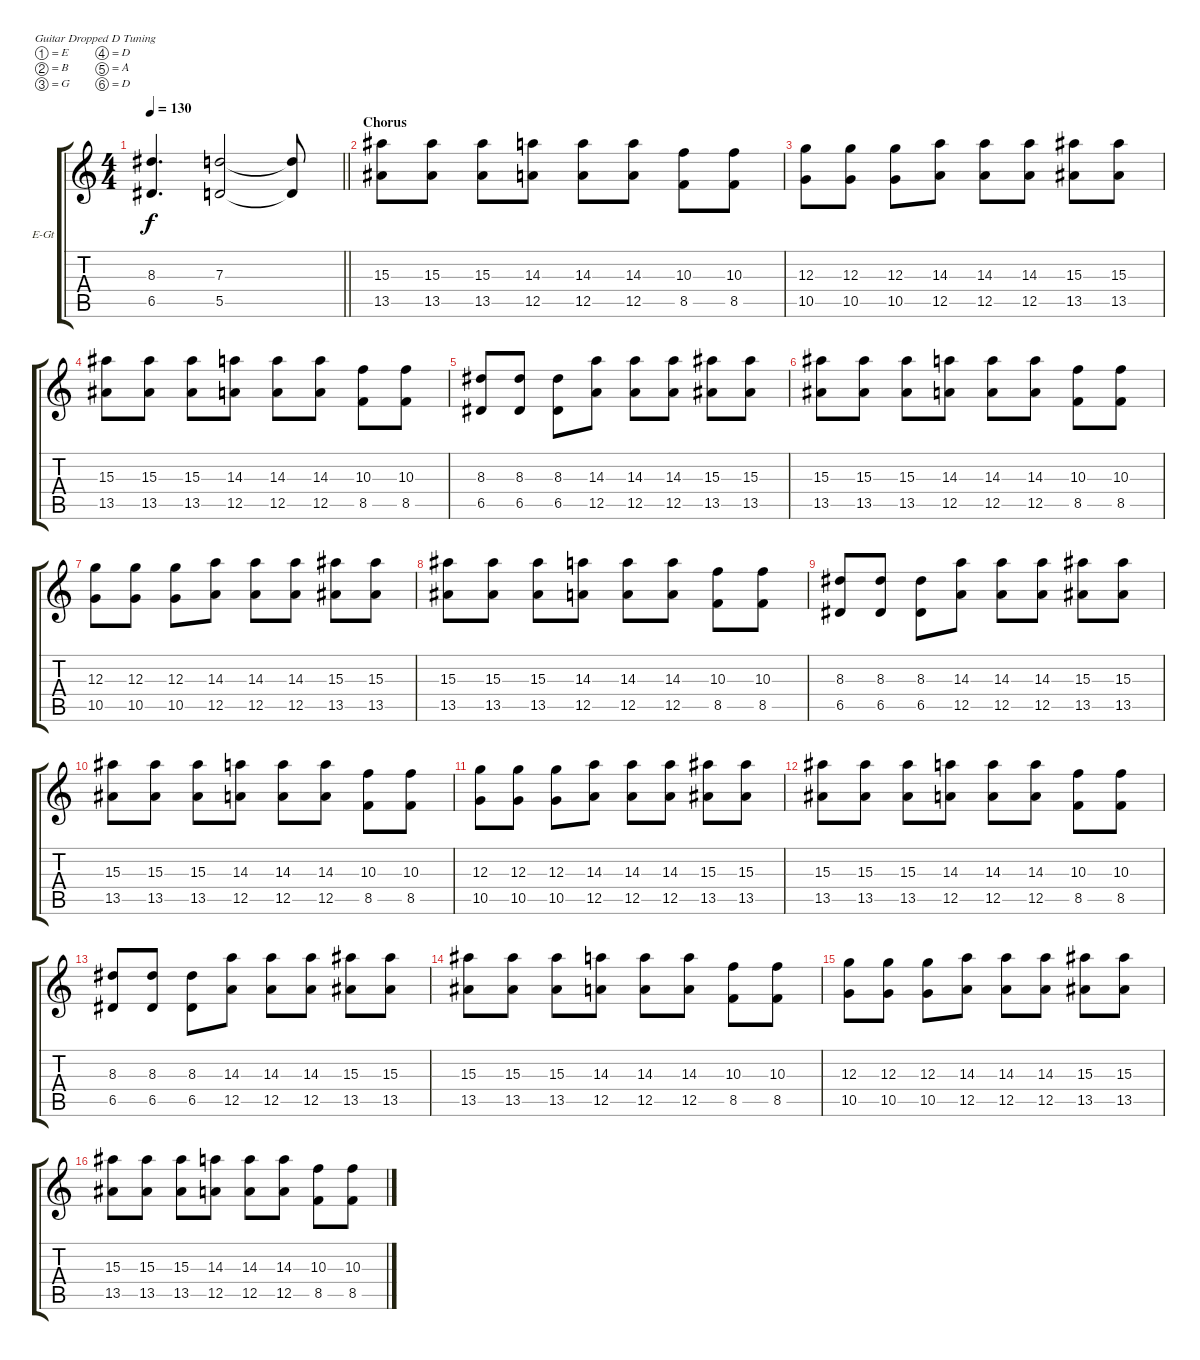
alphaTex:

\bracketExtendMode groupsimilarinstruments
\firstSystemTrackNameOrientation horizontal
\otherSystemsTrackNameOrientation horizontal
\track ("Mick Thomson" "E-Gt") {instrument overdrivenguitar}
\staff {score tabs}
\tuning (E4 B3 G3 D3 A2 D2)
\ts (4 4)
\tempo 130
\clef g2
\barLineRight lightlight
\ks c
(8.3 6.5).4{d dy f} (7.3 5.5).2 (7.3{t} 5.5{t}).8 |
\section ("" "Chorus")
(15.3 13.5).8 (15.3 13.5).8 (15.3 13.5).8 (14.3 12.5).8 (14.3 12.5).8 (14.3 12.5).8 (10.3 8.5).8 (10.3 8.5).8 |
(12.3 10.5).8 (12.3 10.5).8 (12.3 10.5).8 (14.3 12.5).8 (14.3 12.5).8 (14.3 12.5).8 (15.3 13.5).8 (15.3 13.5).8 |
(15.3 13.5).8 (15.3 13.5).8 (15.3 13.5).8 (14.3 12.5).8 (14.3 12.5).8 (14.3 12.5).8 (10.3 8.5).8 (10.3 8.5).8 |
(8.3 6.5).8 (8.3 6.5).8 (8.3 6.5).8 (14.3 12.5).8 (14.3 12.5).8 (14.3 12.5).8 (15.3 13.5).8 (15.3 13.5).8 |
(15.3 13.5).8 (15.3 13.5).8 (15.3 13.5).8 (14.3 12.5).8 (14.3 12.5).8 (14.3 12.5).8 (10.3 8.5).8 (10.3 8.5).8 |
(12.3 10.5).8 (12.3 10.5).8 (12.3 10.5).8 (14.3 12.5).8 (14.3 12.5).8 (14.3 12.5).8 (15.3 13.5).8 (15.3 13.5).8 |
(15.3 13.5).8 (15.3 13.5).8 (15.3 13.5).8 (14.3 12.5).8 (14.3 12.5).8 (14.3 12.5).8 (10.3 8.5).8 (10.3 8.5).8 |
(8.3 6.5).8 (8.3 6.5).8 (8.3 6.5).8 (14.3 12.5).8 (14.3 12.5).8 (14.3 12.5).8 (15.3 13.5).8 (15.3 13.5).8 |
(15.3 13.5).8 (15.3 13.5).8 (15.3 13.5).8 (14.3 12.5).8 (14.3 12.5).8 (14.3 12.5).8 (10.3 8.5).8 (10.3 8.5).8 |
(12.3 10.5).8 (12.3 10.5).8 (12.3 10.5).8 (14.3 12.5).8 (14.3 12.5).8 (14.3 12.5).8 (15.3 13.5).8 (15.3 13.5).8 |
(15.3 13.5).8 (15.3 13.5).8 (15.3 13.5).8 (14.3 12.5).8 (14.3 12.5).8 (14.3 12.5).8 (10.3 8.5).8 (10.3 8.5).8 |
(8.3 6.5).8 (8.3 6.5).8 (8.3 6.5).8 (14.3 12.5).8 (14.3 12.5).8 (14.3 12.5).8 (15.3 13.5).8 (15.3 13.5).8 |
(15.3 13.5).8 (15.3 13.5).8 (15.3 13.5).8 (14.3 12.5).8 (14.3 12.5).8 (14.3 12.5).8 (10.3 8.5).8 (10.3 8.5).8 |
(12.3 10.5).8 (12.3 10.5).8 (12.3 10.5).8 (14.3 12.5).8 (14.3 12.5).8 (14.3 12.5).8 (15.3 13.5).8 (15.3 13.5).8 |
(15.3 13.5).8 (15.3 13.5).8 (15.3 13.5).8 (14.3 12.5).8 (14.3 12.5).8 (14.3 12.5).8 (10.3 8.5).8 (10.3 8.5).8
